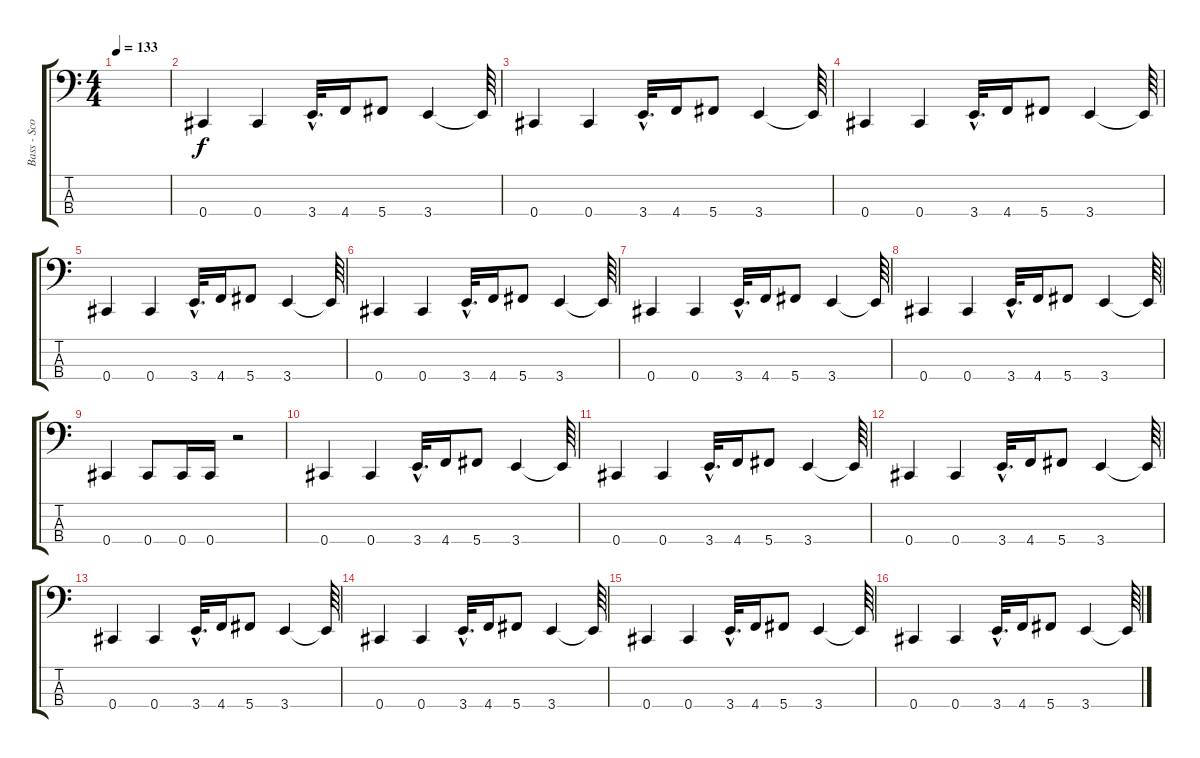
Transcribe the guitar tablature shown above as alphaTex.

\track ("Bass - Scott Lucas" "Bass - Sco") {instrument fretlessbass}
\staff {score tabs}
\tuning (Gb2 Db2 Ab1 Db1) {hide}
\ts (4 4)
\tempo 133
\clef f4
\ks c
|
0.4.4 0.4.4 3.4{hac}.32{d} 4.4.16 5.4.8 3.4.4 3.4{t}.64 |
0.4.4 0.4.4 3.4{hac}.32{d} 4.4.16 5.4.8 3.4.4 3.4{t}.64 |
0.4.4 0.4.4 3.4{hac}.32{d} 4.4.16 5.4.8 3.4.4 3.4{t}.64 |
0.4.4 0.4.4 3.4{hac}.32{d} 4.4.16 5.4.8 3.4.4 3.4{t}.64 |
0.4.4 0.4.4 3.4{hac}.32{d} 4.4.16 5.4.8 3.4.4 3.4{t}.64 |
0.4.4 0.4.4 3.4{hac}.32{d} 4.4.16 5.4.8 3.4.4 3.4{t}.64 |
0.4.4 0.4.4 3.4{hac}.32{d} 4.4.16 5.4.8 3.4.4 3.4{t}.64 |
0.4.4 0.4.8 0.4.16 0.4.16 r.2 |
0.4.4 0.4.4 3.4{hac}.32{d} 4.4.16 5.4.8 3.4.4 3.4{t}.64 |
0.4.4 0.4.4 3.4{hac}.32{d} 4.4.16 5.4.8 3.4.4 3.4{t}.64 |
0.4.4 0.4.4 3.4{hac}.32{d} 4.4.16 5.4.8 3.4.4 3.4{t}.64 |
0.4.4 0.4.4 3.4{hac}.32{d} 4.4.16 5.4.8 3.4.4 3.4{t}.64 |
0.4.4 0.4.4 3.4{hac}.32{d} 4.4.16 5.4.8 3.4.4 3.4{t}.64 |
0.4.4 0.4.4 3.4{hac}.32{d} 4.4.16 5.4.8 3.4.4 3.4{t}.64 |
0.4.4 0.4.4 3.4{hac}.32{d} 4.4.16 5.4.8 3.4.4 3.4{t}.64
